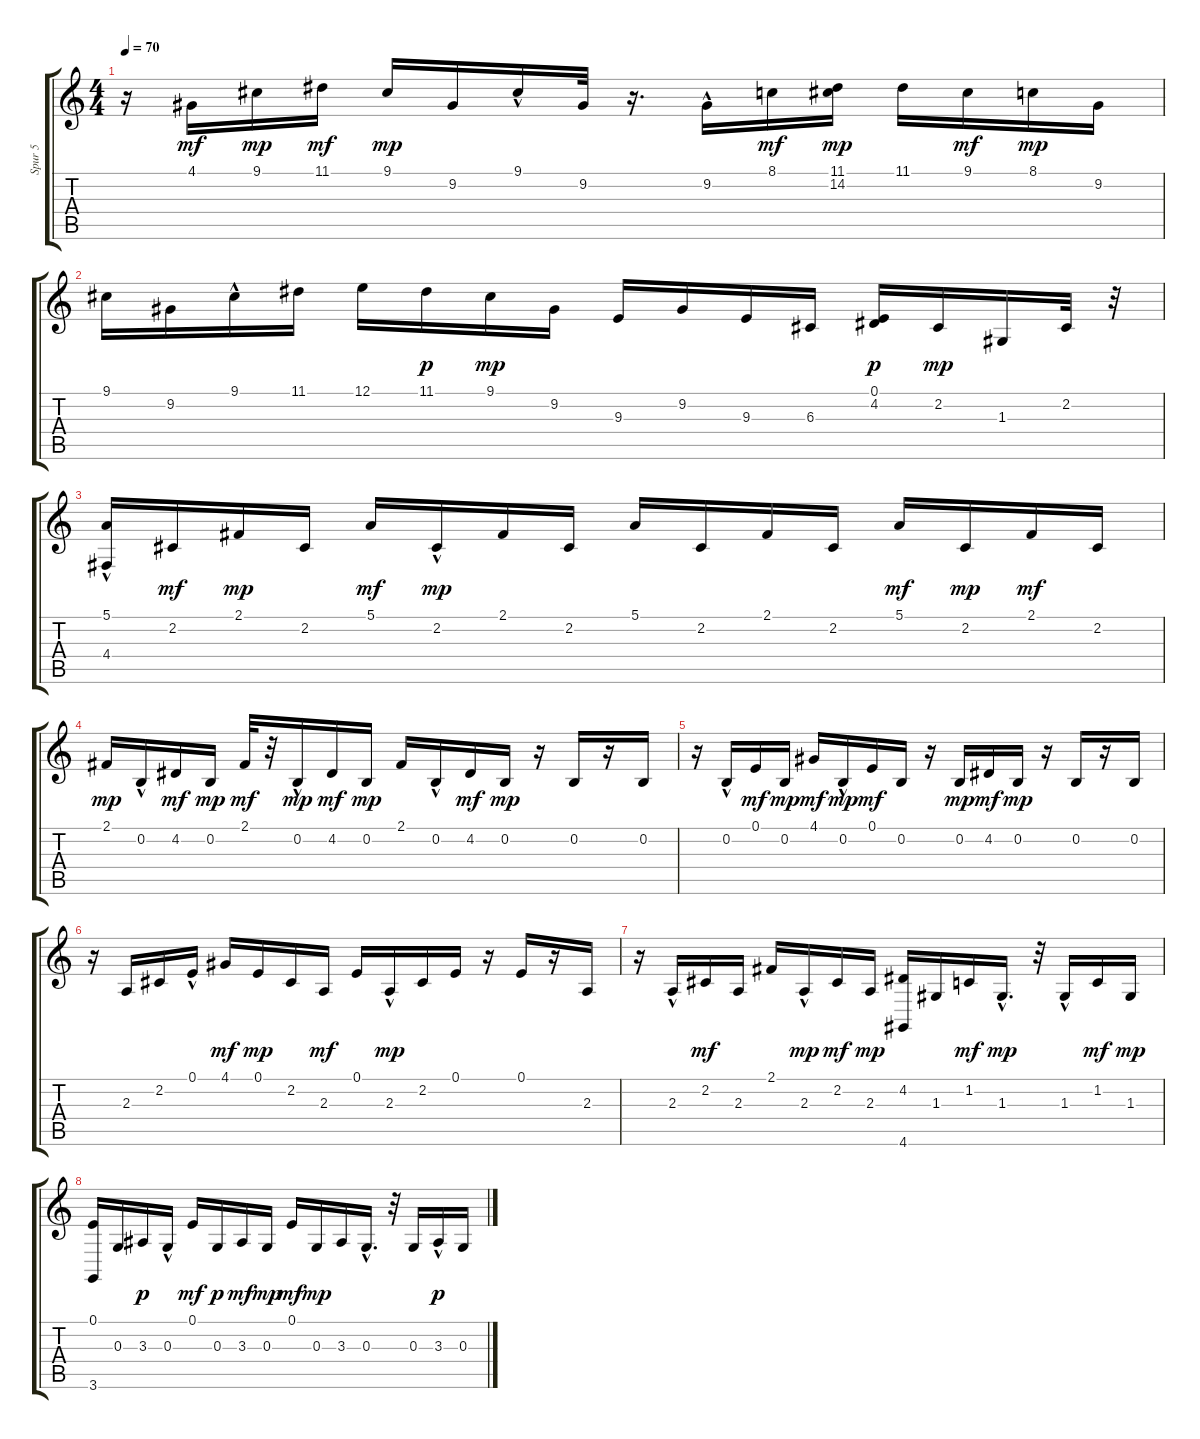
\track ("Spur 5" "Spur 5") {instrument pad2warm}
\staff {score tabs}
\tuning (E4 B3 G3 D3 A2 E2) {hide}
\ts (4 4)
\tempo 70
\clef g2
\ks c
r.16{dy p} 4.1.16{dy mf} 9.1.16{dy mp} 11.1.16{dy mf} 9.1.16{dy mp} 9.2.16 9.1{hac}.16 9.2.32 r.16{d} 9.2{hac}.16 8.1.16{dy mf} (11.1 14.2).16{dy mp} 11.1.16 9.1.16{dy mf} 8.1.16{dy mp} 9.2.16 |
9.1.16 9.2.16 9.1{hac}.16 11.1.16 12.1.16 11.1.16{dy p} 9.1.16{dy mp} 9.2.16 9.3.16 9.2.16 9.3.16 6.3.16 (0.1 4.2).16{dy p} 2.2.16{dy mp} 1.3.16 2.2.32 r.32 |
(5.1 4.4{hac}).16{instrument acousticguitarnylon} 2.2.16{dy mf} 2.1.16{dy mp} 2.2.16 5.1.16{dy mf} 2.2{hac}.16{dy mp} 2.1.16 2.2.16 5.1.16 2.2.16 2.1.16 2.2.16 5.1.16{dy mf} 2.2.16{dy mp} 2.1.16{dy mf} 2.2.16 |
2.1.16{dy mp} 0.2{hac}.16 4.2.16{dy mf} 0.2.16{dy mp} 2.1.32{dy mf} r.32 0.2{hac}.16{dy mp} 4.2.16{dy mf} 0.2.16{dy mp} 2.1.16 0.2{hac}.16 4.2.16{dy mf} 0.2.16{dy mp} r.16 0.2.16 r.16 0.2.16 |
r.16 0.2{hac}.16 0.1.16{dy mf} 0.2.16{dy mp} 4.1.16{dy mf} 0.2{hac}.16{dy mp} 0.1.16{dy mf} 0.2.16 r.16 0.2.16{dy mp} 4.2.16{dy mf} 0.2.16{dy mp} r.16 0.2.16 r.16 0.2.16 |
r.16 2.3.16 2.2.16 0.1{hac}.16 4.1.16{dy mf} 0.1.16{dy mp} 2.2.16 2.3.16{dy mf} 0.1.16 2.3{hac}.16{dy mp} 2.2.16 0.1.16 r.16 0.1.16 r.16 2.3.16 |
r.16 2.3{hac}.16 2.2.16{dy mf} 2.3.16 2.1.16 2.3{hac}.16{dy mp} 2.2.16{dy mf} 2.3.16{dy mp} (4.2 4.6).16 1.3.16 1.2.16{dy mf} 1.3{hac}.16{d dy mp} r.32 1.3{hac}.16 1.2.16{dy mf} 1.3.16{dy mp} |
(0.1 3.6).16 0.3.16 3.3.16{dy p} 0.3{hac}.16 0.1.16{dy mf} 0.3.16{dy p} 3.3.16{dy mf} 0.3.16{dy mp} 0.1.16{dy mf} 0.3.16{dy mp} 3.3.16 0.3{hac}.16{d} r.32 0.3.16 3.3{hac}.16{dy p} 0.3.16
